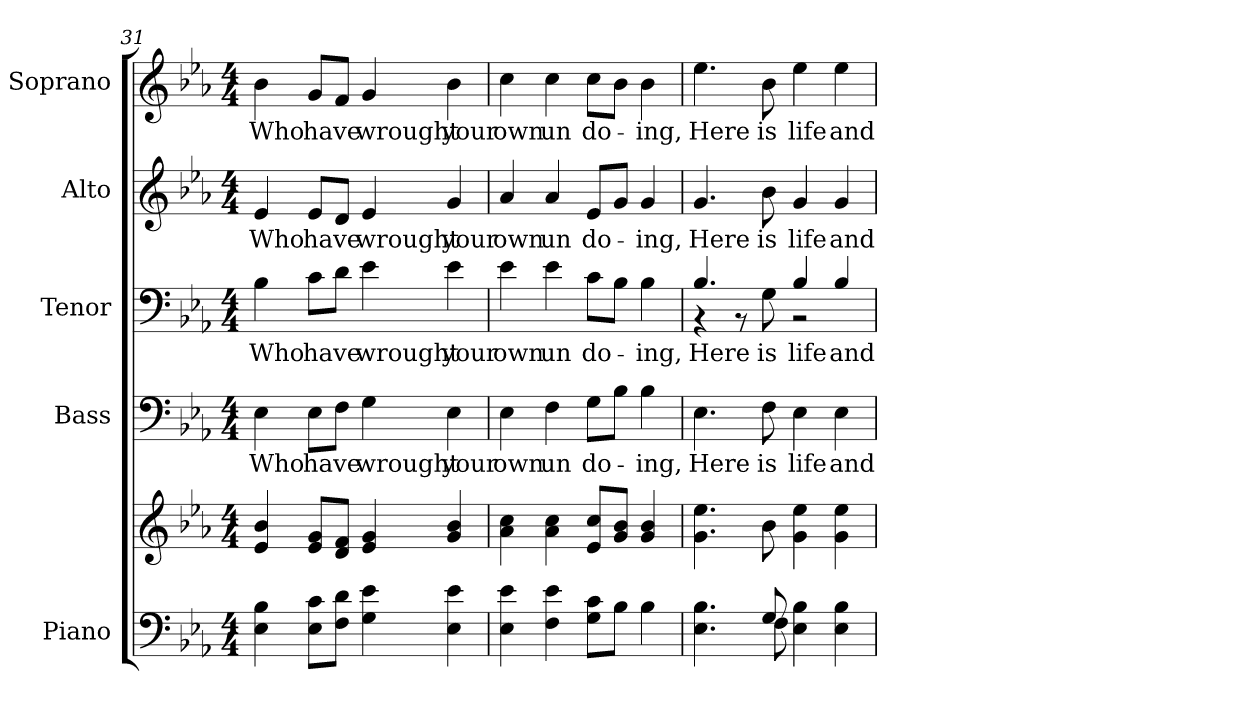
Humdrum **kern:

**kern	**kern	**kern	**text	**kern	**text	**kern	**text	**kern	**text
*part5	*part5	*part4	*part4	*part3	*part3	*part2	*part2	*part1	*part1
*staff6	*staff5	*staff4	*staff4	*staff3	*staff3	*staff2	*staff2	*staff1	*staff1
*I"Piano	*	*I"Bass	*	*I"Tenor	*	*I"Alto	*	*I"Soprano	*
*I'Pno.	*	*I'B.	*	*I'T.	*	*I'A.	*	*I'S.	*
*clefF4	*clefG2	*clefF4	*	*clefF4	*	*clefG2	*	*clefG2	*
*k[b-e-a-]	*k[b-e-a-]	*k[b-e-a-]	*	*k[b-e-a-]	*	*k[b-e-a-]	*	*k[b-e-a-]	*
*E-:	*E-:	*E-:	*	*E-:	*	*E-:	*	*E-:	*
*M4/4	*M4/4	*M4/4	*	*M4/4	*	*M4/4	*	*M4/4	*
=31	=31	=31	=31	=31	=31	=31	=31	=31	=31
!	!	!	!LO:LY:b:color=#000000	!	!	!	!	!	!
!	!	!	!	!	!LO:LY:b:color=#000000	!	!	!	!
!	!	!	!	!	!	!	!LO:LY:b:color=#000000	!	!
!	!	!	!	!	!	!	!	!	!LO:LY:b:color=#000000
4E-i\ 4B-i	4e-i/ 4b-i	4E-i\	Who	4B-i\	Who	4e-i/	Who	4b-i\	Who
!	!	!	!LO:LY:b:color=#000000	!	!	!	!	!	!
!	!	!	!	!	!LO:LY:b:color=#000000	!	!	!	!
!	!	!	!	!	!	!	!LO:LY:b:color=#000000	!	!
!	!	!	!	!	!	!	!	!	!LO:LY:b:color=#000000
8E-i\ 8ciL	8e-i/ 8giL	8E-i\L	have	8ci\L	have	8e-i/L	have	8gi/L	have
8Fi\ 8diJ	8di/ 8fiJ	8Fi\J	.	8di\J	.	8di/J	.	8fi/J	.
!	!	!	!LO:LY:b:color=#000000	!	!	!	!	!	!
!	!	!	!	!	!LO:LY:b:color=#000000	!	!	!	!
!	!	!	!	!	!	!	!LO:LY:b:color=#000000	!	!
!	!	!	!	!	!	!	!	!	!LO:LY:b:color=#000000
4Gi\ 4e-i	4e-i/ 4gi	4Gi\	wrought	4e-i\	wrought	4e-i/	wrought	4gi/	wrought
!	!	!	!LO:LY:b:color=#000000	!	!	!	!	!	!
!	!	!	!	!	!LO:LY:b:color=#000000	!	!	!	!
!	!	!	!	!	!	!	!LO:LY:b:color=#000000	!	!
!	!	!	!	!	!	!	!	!	!LO:LY:b:color=#000000
4E-i\ 4e-i	4gi/ 4b-i	4E-i\	your	4e-i\	your	4gi/	your	4b-i\	your
!!LO:PB:g=z
=32	=32	=32	=32	=32	=32	=32	=32	=32	=32
!	!	!	!LO:LY:b:color=#000000	!	!	!	!	!	!
!	!	!	!	!	!LO:LY:b:color=#000000	!	!	!	!
!	!	!	!	!	!	!	!LO:LY:b:color=#000000	!	!
!	!	!	!	!	!	!	!	!	!LO:LY:b:color=#000000
4E-i\ 4e-i	4a-i\ 4cci	4E-i\	own	4e-i\	own	4a-i/	own	4cci\	own
!	!	!	!LO:LY:b:color=#000000	!	!	!	!	!	!
!	!	!	!	!	!LO:LY:b:color=#000000	!	!	!	!
!	!	!	!	!	!	!	!LO:LY:b:color=#000000	!	!
!	!	!	!	!	!	!	!	!	!LO:LY:b:color=#000000
4Fi\ 4e-i	4a-i\ 4cci	4Fi\	un	4e-i\	un	4a-i/	un	4cci\	un
!	!	!	!LO:LY:b:color=#000000	!	!	!	!	!	!
!	!	!	!	!	!LO:LY:b:color=#000000	!	!	!	!
!	!	!	!	!	!	!	!LO:LY:b:color=#000000	!	!
!	!	!	!	!	!	!	!	!	!LO:LY:b:color=#000000
8Gi\ 8ciL	8e-i/ 8cciL	8Gi\L	do-	8ci\L	do-	8e-i/L	do-	8cci\L	do-
8B-i\J	8gi/ 8b-iJ	8B-i\J	.	8B-i\J	.	8gi/J	.	8b-i\J	.
!	!	!	!LO:LY:b:color=#000000	!	!	!	!	!	!
!	!	!	!	!	!LO:LY:b:color=#000000	!	!	!	!
!	!	!	!	!	!	!	!LO:LY:b:color=#000000	!	!
!	!	!	!	!	!	!	!	!	!LO:LY:b:color=#000000
4B-i\	4gi/ 4b-i	4B-i\	-ing,	4B-i\	-ing,	4gi/	-ing,	4b-i\	-ing,
=33	=33	=33	=33	=33	=33	=33	=33	=33	=33
*^	*	*	*	*	*	*	*	*	*
!	!	!	!	!LO:LY:b:color=#000000	!	!	!	!	!	!
!	!	!	!	!	!	!LO:LY:b:color=#000000	!	!	!	!
*	*	*	*	*	*^	*	*	*	*	*
!	!	!	!	!	!	!	!	!	!LO:LY:b:color=#000000	!	!
!	!	!	!	!	!	!	!	!	!	!	!LO:LY:b:color=#000000
4.E-i\ 4.B-i	4ryy	4.gi\ 4.ee-i	4.E-i\	Here	4.B-i/	4r	Here	4.gi/	Here	4.ee-i\	Here
.	8ryy	.	.	.	.	8r	.	.	.	.	.
!	!	!	!	!LO:LY:b:color=#000000	!	!	!	!	!	!	!
!	!	!	!	!	!	!	!LO:LY:b:color=#000000	!	!	!	!
!	!	!	!	!	!	!	!	!	!LO:LY:b:color=#000000	!	!
!	!	!	!	!	!	!	!	!	!	!	!LO:LY:b:color=#000000
8Gi/	8Fi\	8b-i\	8Fi\	is	8Gi\	8ryy	is	8b-i\	is	8b-i\	is
!	!	!	!	!LO:LY:b:color=#000000	!	!	!	!	!	!	!
!	!	!	!	!	!	!	!LO:LY:b:color=#000000	!	!	!	!
!	!	!	!	!	!	!	!	!	!LO:LY:b:color=#000000	!	!
!	!	!	!	!	!	!	!	!	!	!	!LO:LY:b:color=#000000
4E-i\ 4B-i	2ryy	4gi\ 4ee-i	4E-i\	life	4B-i/	2r	life	4gi/	life	4ee-i\	life
!	!	!	!	!LO:LY:b:color=#000000	!	!	!	!	!	!	!
!	!	!	!	!	!	!	!LO:LY:b:color=#000000	!	!	!	!
!	!	!	!	!	!	!	!	!	!LO:LY:b:color=#000000	!	!
!	!	!	!	!	!	!	!	!	!	!	!LO:LY:b:color=#000000
4E-i\ 4B-i	.	4gi\ 4ee-i	4E-i\	and	4B-i/	.	and	4gi/	and	4ee-i\	and
*v	*v	*	*	*	*v	*v	*	*	*	*	*
=	=	=	=	=	=	=	=	=	=
*-	*-	*-	*-	*-	*-	*-	*-	*-	*-
